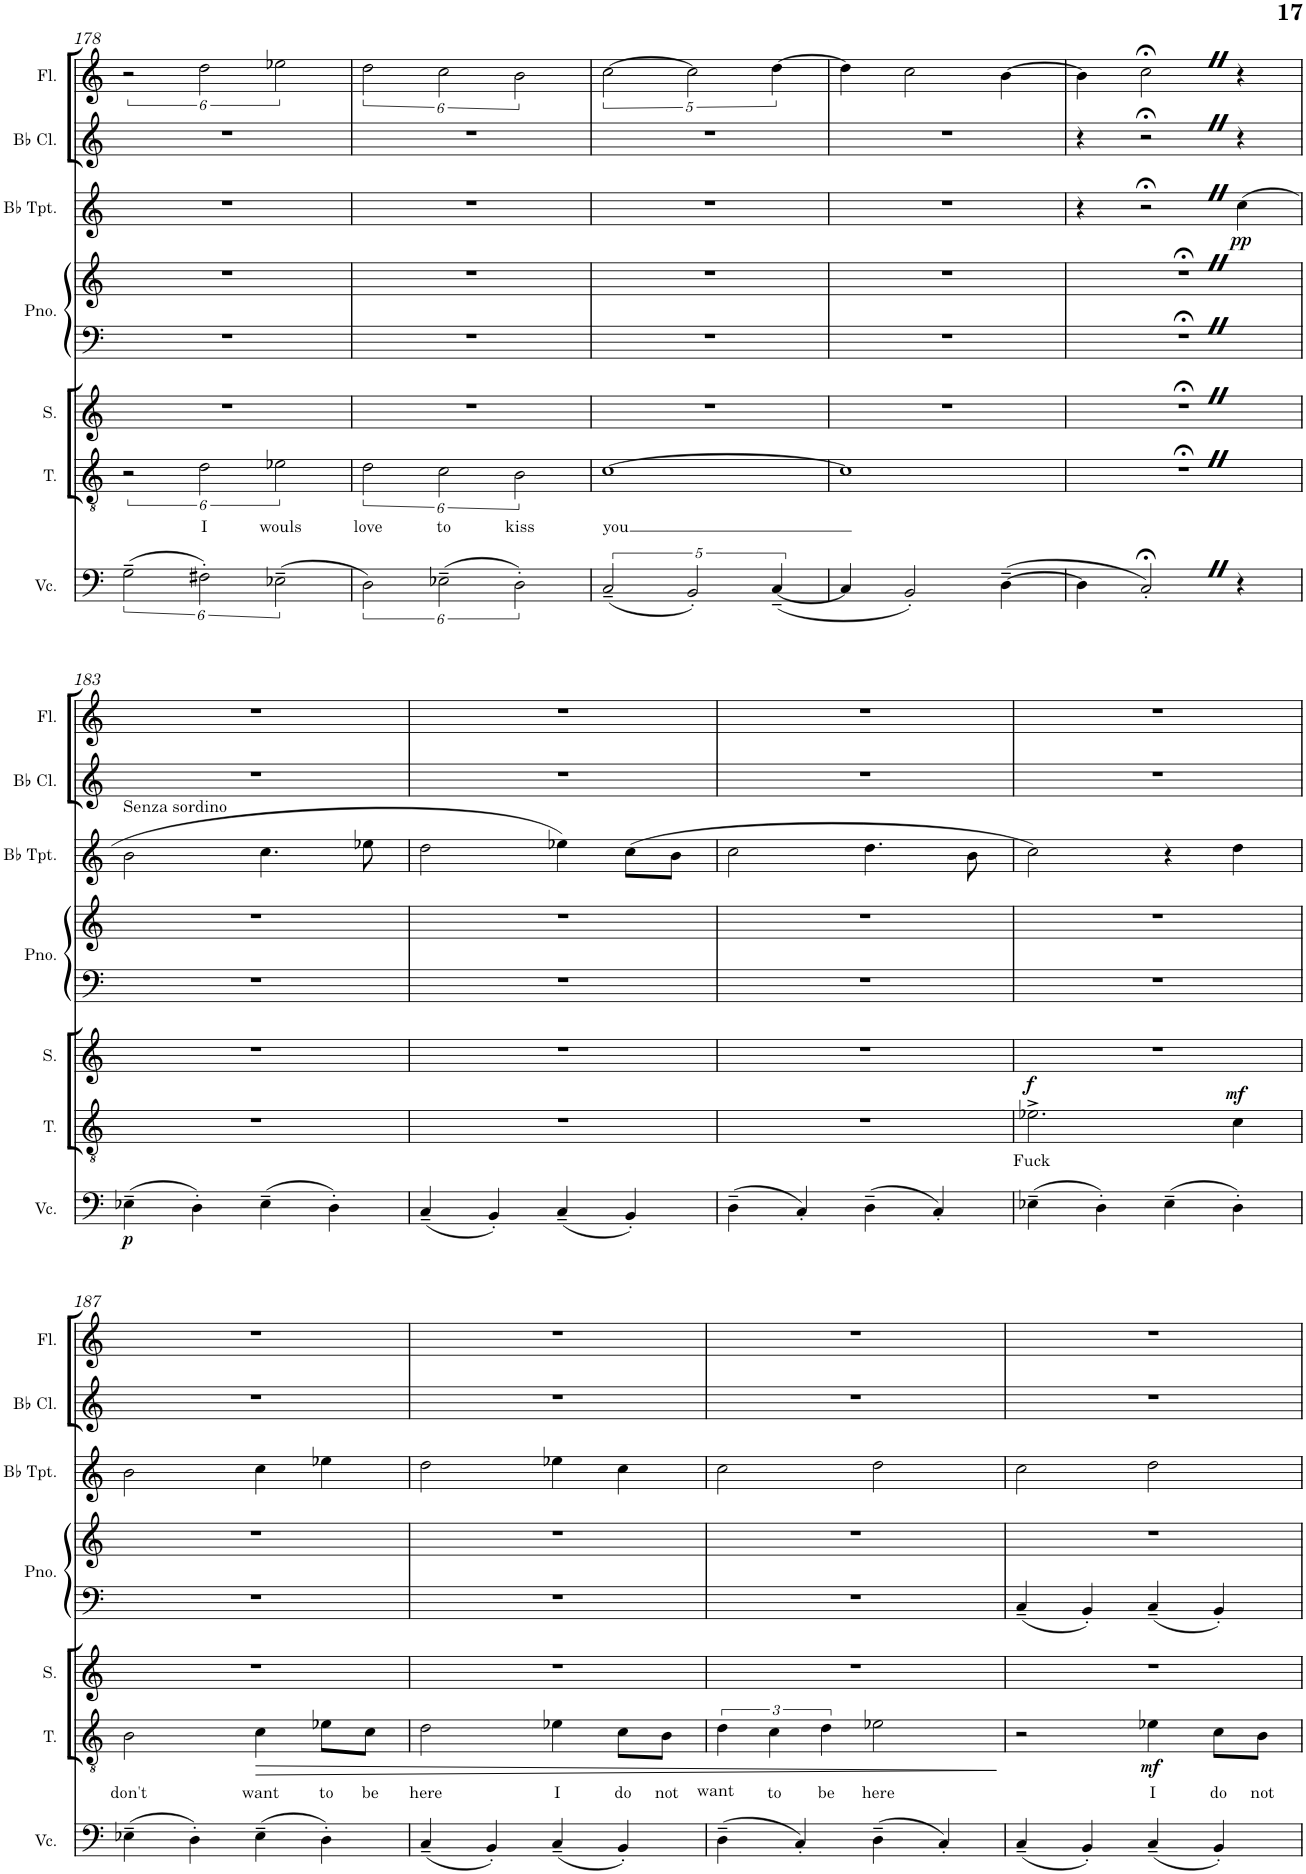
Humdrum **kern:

**kern	**dynam	**kern	**text	**text	**dynam	**kern	**kern	**kern	**kern	**dynam	**kern	**kern
*part7	*part7	*part6	*part6	*part6	*part6	*part5	*part4	*part4	*part3	*part3	*part2	*part1
*staff8	*staff8	*staff7	*staff7	*staff7	*staff7	*staff6	*staff5	*staff4	*staff3	*staff3	*staff2	*staff1
*I"Violoncello	*	*I"Tenor	*	*	*	*I"Soprano	*I"Piano	*	*I"Bb Trumpet	*	*I"Bb Clarinet	*I"Flute
*I'Vc.	*	*I'T.	*	*	*	*I'S.	*I'Pno.	*	*I'Bb Tpt.	*	*I'Bb Cl.	*I'Fl.
!!LO:PB:g=z
*clefF4	*	*clefGv2	*	*	*	*clefG2	*clefF4	*clefG2	*clefG2	*	*clefG2	*clefG2
*	*	*	*	*	*	*	*	*	*ITrd1c2	*	*ITrd1c2	*
*k[]	*	*k[]	*	*	*	*k[]	*k[]	*k[]	*k[]	*	*k[]	*k[]
*M4/4	*	*M4/4	*	*	*	*M4/4	*M4/4	*M4/4	*M4/4	*	*M4/4	*M4/4
=178	=178	=178	=178	=178	=178	=178	=178	=178	=178	=178	=178	=178
(3G~\	.	3r	.	.	.	1r	1r	1r	1r	.	1r	3r
!	!	!	!LO:LY:b	!	!	!	!	!	!	!	!	!
3F#X'\)	.	3d\	I	.	.	.	.	.	.	.	.	3dd\
!	!	!	!LO:LY:b	!	!	!	!	!	!	!	!	!
(3E-X~\	.	3e-X\	wouls	.	.	.	.	.	.	.	.	3ee-X\
=179	=179	=179	=179	=179	=179	=179	=179	=179	=179	=179	=179	=179
!	!	!	!LO:LY:b	!	!	!	!	!	!	!	!	!
3D\)	.	3d\	love	.	.	1r	1r	1r	1r	.	1r	3dd\
!	!	!	!LO:LY:b	!	!	!	!	!	!	!	!	!
(3E-X~\	.	3c\	to	.	.	.	.	.	.	.	.	3cc\
!	!	!	!LO:LY:b	!	!	!	!	!	!	!	!	!
3D'\)	.	3B\	kiss	.	.	.	.	.	.	.	.	3b\
=180	=180	=180	=180	=180	=180	=180	=180	=180	=180	=180	=180	=180
!	!	!	!LO:LY:b	!	!	!	!	!	!	!	!	!
(5%2C~/	.	[1c	you	.	.	1r	1r	1r	1r	.	1r	[5%2cc\
5%2BB'/)	.	.	.	.	.	.	.	.	.	.	.	5%2cc\]
([5C~/	.	.	.	.	.	.	.	.	.	.	.	[5dd\
=181	=181	=181	=181	=181	=181	=181	=181	=181	=181	=181	=181	=181
4C/]	.	1c]	.	.	.	1r	1r	1r	1r	.	1r	4dd\]
2BB'/)	.	.	.	.	.	.	.	.	.	.	.	2cc\
([4D~\	.	.	.	.	.	.	.	.	.	.	.	[4b\
=182	=182	=182	=182	=182	=182	=182	=182	=182	=182	=182	=182	=182
4D\]	.	1r;<	.	.	.	1r;<	1r;<	1r;<	4r	.	4r	4b\]
2C;<'Z/)	.	.	.	.	.	.	.	.	2r;<	.	2r;<	2cc;<Z\
!	!	!	!	!	!	!	!	!	!	!LO:DY:b	!	!
4r	.	.	.	.	.	.	.	.	(4cc\	pp	4r	4r
!!LO:LB:g=z
=183	=183	=183	=183	=183	=183	=183	=183	=183	=183	=183	=183	=183
!	!	!	!	!	!	!	!	!	!LO:TX:a:t=Senza sordino	!	!	!
!	!LO:DY:b	!	!	!	!	!	!	!	!	!	!	!
(4E-X~\	p	1r	.	.	.	1r	1r	1r	2b\	.	1r	1r
4D'\)	.	.	.	.	.	.	.	.	.	.	.	.
(4E-~\	.	.	.	.	.	.	.	.	4.cc\	.	.	.
4D'\)	.	.	.	.	.	.	.	.	.	.	.	.
.	.	.	.	.	.	.	.	.	8ee-X\	.	.	.
=184	=184	=184	=184	=184	=184	=184	=184	=184	=184	=184	=184	=184
(4C~/	.	1r	.	.	.	1r	1r	1r	2dd\	.	1r	1r
4BB'/)	.	.	.	.	.	.	.	.	.	.	.	.
(4C~/	.	.	.	.	.	.	.	.	4ee-X\)	.	.	.
4BB'/)	.	.	.	.	.	.	.	.	(8cc\L	.	.	.
.	.	.	.	.	.	.	.	.	8b\J	.	.	.
=185	=185	=185	=185	=185	=185	=185	=185	=185	=185	=185	=185	=185
(4D~\	.	1r	.	.	.	1r	1r	1r	2cc\	.	1r	1r
4C'/)	.	.	.	.	.	.	.	.	.	.	.	.
(4D~\	.	.	.	.	.	.	.	.	4.dd\	.	.	.
4C'/)	.	.	.	.	.	.	.	.	.	.	.	.
.	.	.	.	.	.	.	.	.	8b\	.	.	.
=186	=186	=186	=186	=186	=186	=186	=186	=186	=186	=186	=186	=186
!	!	!	!	!LO:LY:b	!LO:DY:a	!	!	!	!	!	!	!
(4E-X~\	.	2.e-X^\	.	Fuck	f	1r	1r	1r	2cc\)	.	1r	1r
4D'\)	.	.	.	.	.	.	.	.	.	.	.	.
(4E-~\	.	.	.	.	.	.	.	.	4r	.	.	.
!	!	!	!	!	!LO:DY:a	!	!	!	!	!	!	!
4D'\)	.	4c\	.	.	mf	.	.	.	4dd\	.	.	.
!!LO:LB:g=z
=187	=187	=187	=187	=187	=187	=187	=187	=187	=187	=187	=187	=187
!	!	!	!LO:LY:b	!	!	!	!	!	!	!	!	!
(4E-X~\	.	2B\	don't	.	.	1r	1r	1r	2b\	.	1r	1r
4D'\)	.	.	.	.	.	.	.	.	.	.	.	.
!	!	!	!LO:LY:b	!	!LO:HP:b	!	!	!	!	!	!	!
(4E-~\	.	4c\	want	.	>	.	.	.	4cc\	.	.	.
!	!	!	!LO:LY:b	!	!	!	!	!	!	!	!	!
4D'\)	.	8e-X\L	to	.	.	.	.	.	4ee-X\	.	.	.
!	!	!	!LO:LY:b	!	!	!	!	!	!	!	!	!
.	.	8c\J	be	.	.	.	.	.	.	.	.	.
=188	=188	=188	=188	=188	=188	=188	=188	=188	=188	=188	=188	=188
!	!	!	!LO:LY:b	!	!	!	!	!	!	!	!	!
(4C~/	.	2d\	here	.	.	1r	1r	1r	2dd\	.	1r	1r
4BB'/)	.	.	.	.	.	.	.	.	.	.	.	.
!	!	!	!LO:LY:b	!	!	!	!	!	!	!	!	!
(4C~/	.	4e-X\	I	.	.	.	.	.	4ee-X\	.	.	.
!	!	!	!LO:LY:b	!	!	!	!	!	!	!	!	!
4BB'/)	.	8c\L	do	.	.	.	.	.	4cc\	.	.	.
!	!	!	!LO:LY:b	!	!	!	!	!	!	!	!	!
.	.	8B\J	not	.	.	.	.	.	.	.	.	.
=189	=189	=189	=189	=189	=189	=189	=189	=189	=189	=189	=189	=189
!	!	!	!LO:LY:b	!	!	!	!	!	!	!	!	!
(4D~\	.	6d\	want	.	.	1r	1r	1r	2cc\	.	1r	1r
!	!	!	!LO:LY:b	!	!	!	!	!	!	!	!	!
.	.	6c\	to	.	.	.	.	.	.	.	.	.
4C'/)	.	.	.	.	.	.	.	.	.	.	.	.
!	!	!	!LO:LY:b	!	!	!	!	!	!	!	!	!
.	.	6d\	be	.	.	.	.	.	.	.	.	.
!	!	!	!LO:LY:b	!	!	!	!	!	!	!	!	!
(4D~\	.	2e-X\	here	.	.	.	.	.	2dd\	.	.	.
4C'/)	.	.	.	.	.	.	.	.	.	.	.	.
.	.	.	.	.	]	.	.	.	.	.	.	.
=190	=190	=190	=190	=190	=190	=190	=190	=190	=190	=190	=190	=190
(4C~/	.	2r	.	.	.	1r	4C~/	1r	2cc\	.	1r	1r
4BB'/)	.	.	.	.	.	.	4BB'/	.	.	.	.	.
!	!	!	!LO:LY:b	!	!LO:DY:b	!	!	!	!	!	!	!
(4C~/	.	4e-X\	I	.	mf	.	4C~/	.	2dd\	.	.	.
!	!	!	!LO:LY:b	!	!	!	!	!	!	!	!	!
4BB'/)	.	8c\L	do	.	.	.	4BB'/	.	.	.	.	.
!	!	!	!LO:LY:b	!	!	!	!	!	!	!	!	!
.	.	8B\J	not	.	.	.	.	.	.	.	.	.
=	=	=	=	=	=	=	=	=	=	=	=	=
*-	*-	*-	*-	*-	*-	*-	*-	*-	*-	*-	*-	*-
